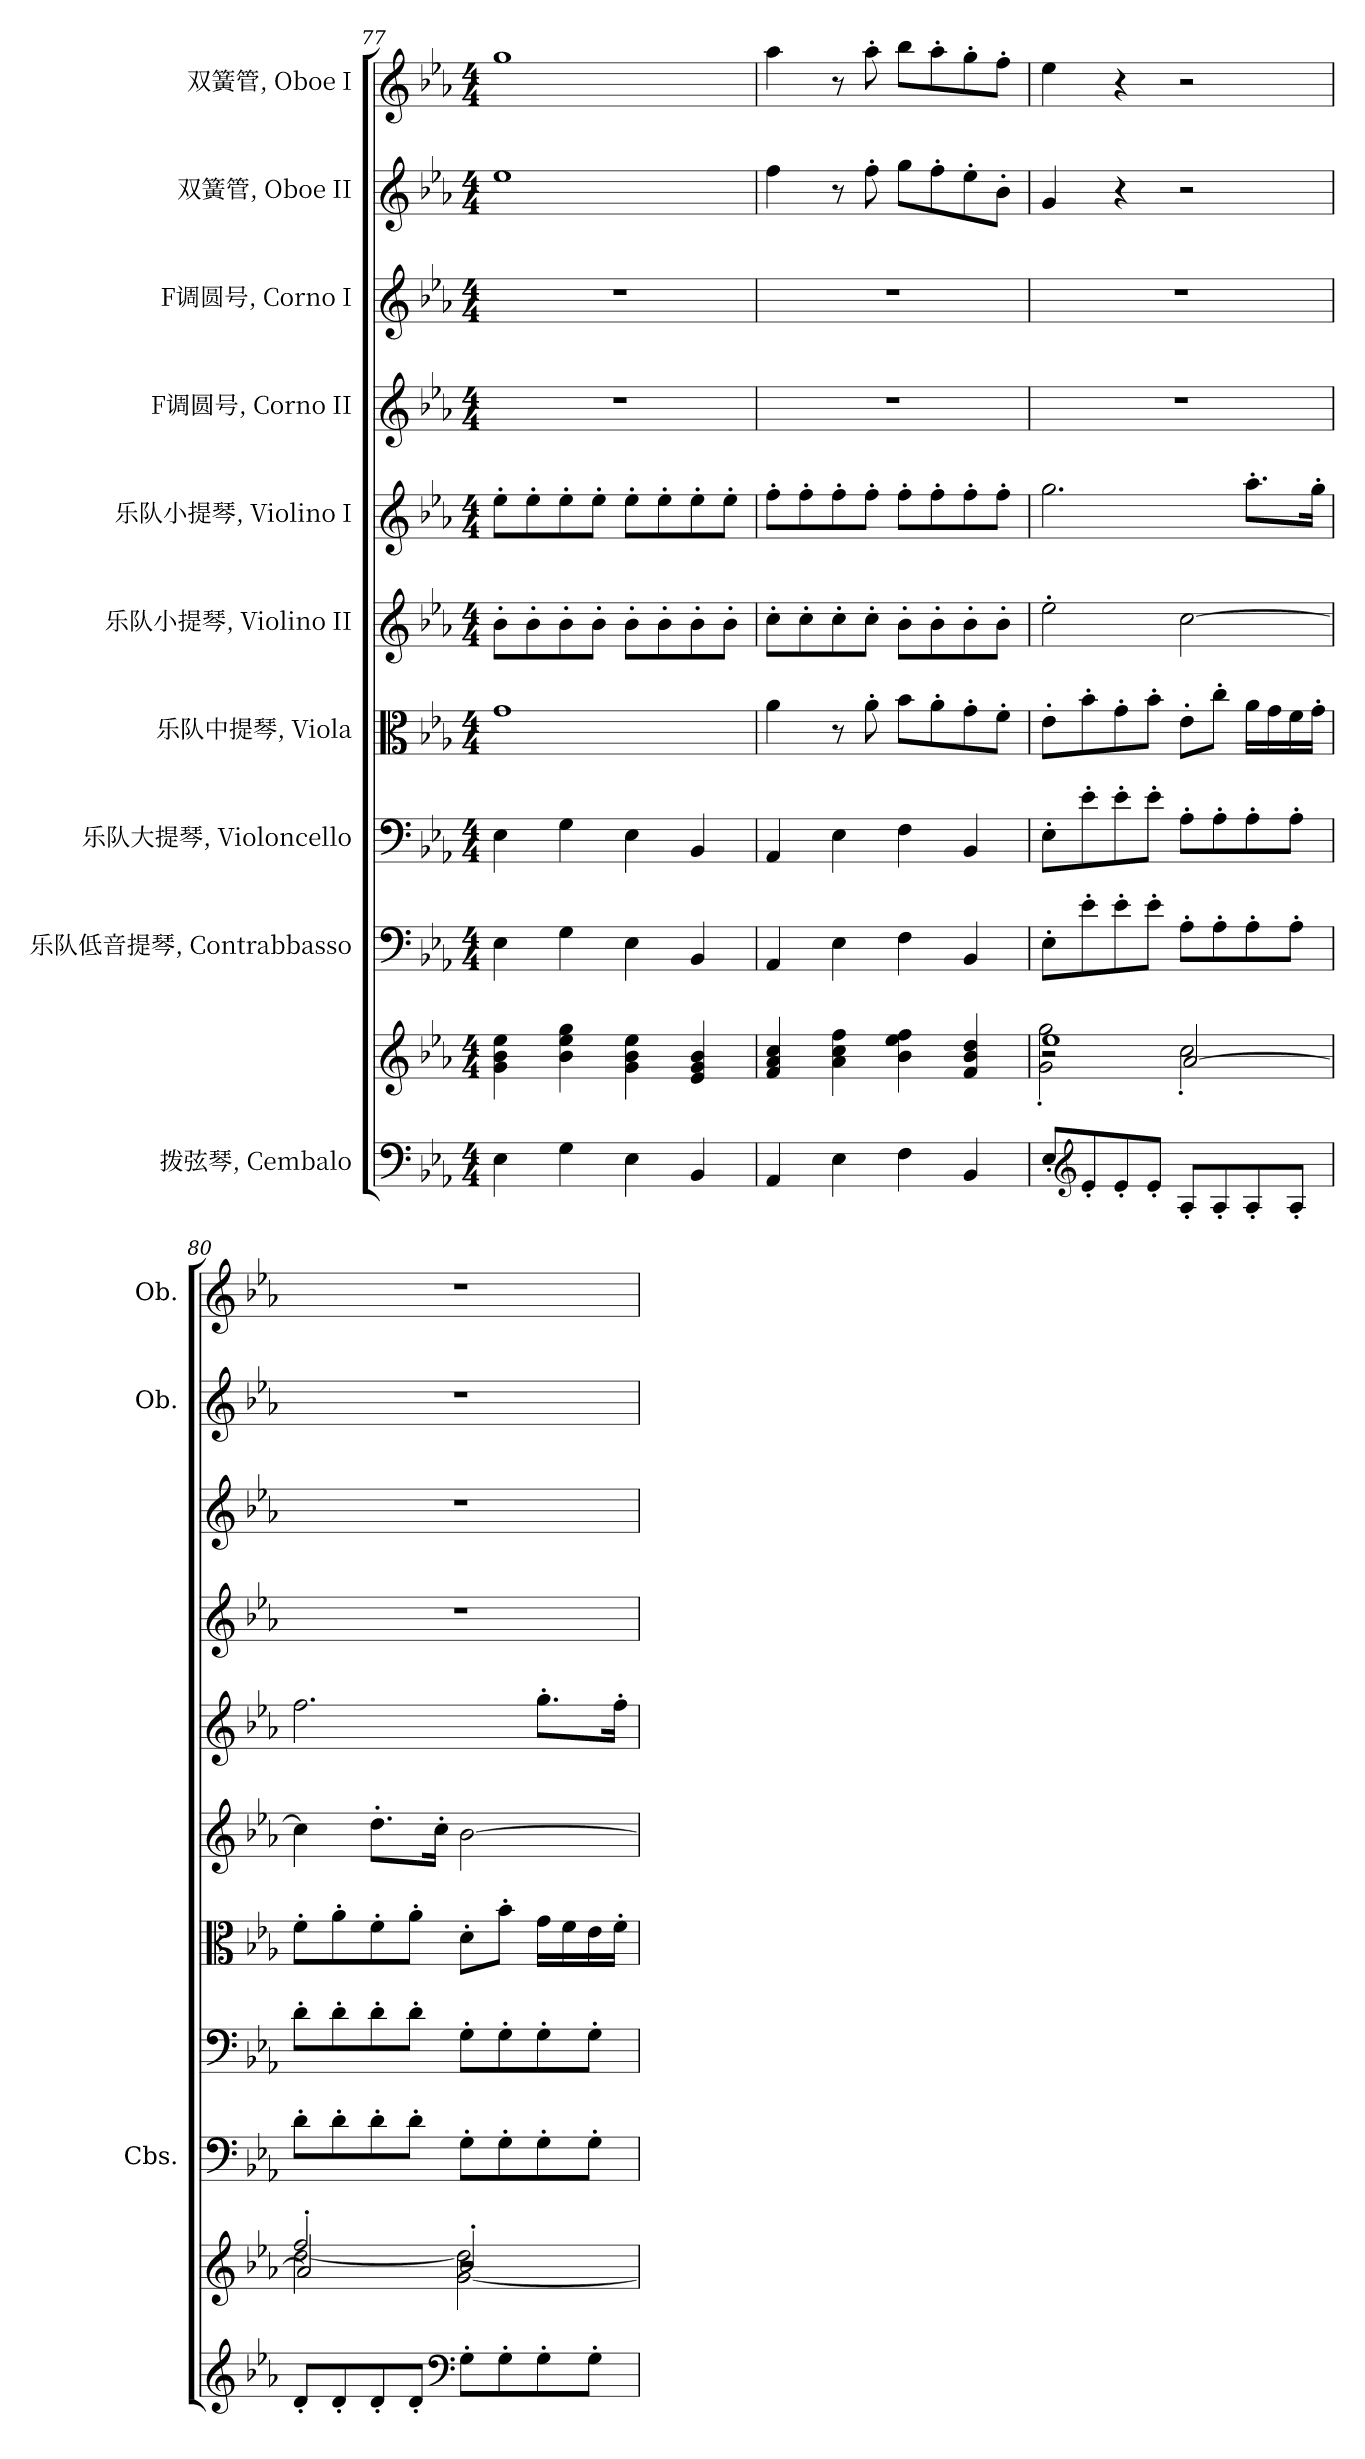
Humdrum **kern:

**kern	**kern	**kern	**kern	**kern	**kern	**kern	**kern	**kern	**kern	**kern
*part10	*part10	*part9	*part8	*part7	*part6	*part5	*part4	*part3	*part2	*part1
*staff11	*staff10	*staff9	*staff8	*staff7	*staff6	*staff5	*staff4	*staff3	*staff2	*staff1
*I"拨弦琴, Cembalo	*	*I"乐队低音提琴, Contrabbasso	*I"乐队大提琴, Violoncello	*I"乐队中提琴, Viola	*I"乐队小提琴, Violino II	*I"乐队小提琴, Violino I	*I"F调圆号, Corno II	*I"F调圆号, Corno I	*I"双簧管, Oboe II	*I"双簧管, Oboe I
*	*	*I'Cbs.	*	*	*	*	*	*	*I'Ob.	*I'Ob.
*clefF4	*clefG2	*clefF4	*clefF4	*clefC3	*clefG2	*clefG2	*clefG2	*clefG2	*clefG2	*clefG2
*	*	*ITrd7c12	*	*	*	*	*ITrd4c7	*ITrd4c7	*	*
*k[b-e-a-]	*k[b-e-a-]	*k[b-e-a-]	*k[b-e-a-]	*k[b-e-a-]	*k[b-e-a-]	*k[b-e-a-]	*k[b-e-a-d-]	*k[b-e-a-d-]	*k[b-e-a-]	*k[b-e-a-]
*M4/4	*M4/4	*M4/4	*M4/4	*M4/4	*M4/4	*M4/4	*M4/4	*M4/4	*M4/4	*M4/4
=77	=77	=77	=77	=77	=77	=77	=77	=77	=77	=77
4E-\	4g\ 4b-\ 4ee-\	4EE-\	4E-\	1g	8b-'\L	8ee-'\L	1r	1r	1ee-	1gg
.	.	.	.	.	8b-'\	8ee-'\	.	.	.	.
4G\	4b-\ 4ee-\ 4gg\	4GG\	4G\	.	8b-'\	8ee-'\	.	.	.	.
.	.	.	.	.	8b-'\J	8ee-'\J	.	.	.	.
4E-\	4g\ 4b-\ 4ee-\	4EE-\	4E-\	.	8b-'\L	8ee-'\L	.	.	.	.
.	.	.	.	.	8b-'\	8ee-'\	.	.	.	.
4BB-/	4e-/ 4g/ 4b-/	4BBB-/	4BB-/	.	8b-'\	8ee-'\	.	.	.	.
.	.	.	.	.	8b-'\J	8ee-'\J	.	.	.	.
=78	=78	=78	=78	=78	=78	=78	=78	=78	=78	=78
4AA-/	4f/ 4a-/ 4cc/	4AAA-/	4AA-/	4a-\	8cc'\L	8ff'\L	1r	1r	4ff\	4aa-\
.	.	.	.	.	8cc'\	8ff'\	.	.	.	.
4E-\	4a-\ 4cc\ 4ff\	4EE-\	4E-\	8r	8cc'\	8ff'\	.	.	8r	8r
.	.	.	.	8a-'\	8cc'\J	8ff'\J	.	.	8ff'\	8aa-'\
4F\	4b-\ 4ee-\ 4ff\	4FF\	4F\	8b-\L	8b-'\L	8ff'\L	.	.	8gg\L	8bb-\L
.	.	.	.	8a-'\	8b-'\	8ff'\	.	.	8ff'\	8aa-'\
4BB-/	4f/ 4b-/ 4dd/	4BBB-/	4BB-/	8g'\	8b-'\	8ff'\	.	.	8ee-'\	8gg'\
.	.	.	.	8f'\J	8b-'\J	8ff'\J	.	.	8b-'\J	8ff'\J
=79	=79	=79	=79	=79	=79	=79	=79	=79	=79	=79
*	*^	*	*	*	*	*	*	*	*	*
*	*	*^	*	*	*	*	*	*	*	*	*
8E-'/L	1ee-	2g\' 2gg\'	2r	8EE-'\L	8E-'\L	8e-'\L	2ee-'\	2.gg\	1r	1r	4g/	4ee-\
*clefG2	*	*	*	*	*	*	*	*	*	*	*	*
8e-'/	.	.	.	8E-'\	8e-'\	8b-'\	.	.	.	.	.	.
8e-'/	.	.	.	8E-'\	8e-'\	8g'\	.	.	.	.	4r	4r
8e-'/J	.	.	.	8E-'\J	8e-'\J	8b-'\J	.	.	.	.	.	.
8A-'/L	.	2cc'\	[2a-/	8AA-'\L	8A-'\L	8e-'\L	[2cc\	.	.	.	2r	2r
8A-'/	.	.	.	8AA-'\	8A-'\	8cc'\J	.	.	.	.	.	.
8A-'/	.	.	.	8AA-'\	8A-'\	16a-\LL	.	8.aa-'\L	.	.	.	.
.	.	.	.	.	.	16g\	.	.	.	.	.	.
8A-'/J	.	.	.	8AA-'\J	8A-'\J	16f\	.	.	.	.	.	.
.	.	.	.	.	.	16g'\JJ	.	16gg'\Jk	.	.	.	.
!!LO:PB:g=z
=80	=80	=80	=80	=80	=80	=80	=80	=80	=80	=80	=80	=80
8d'/L	2ff'/	[2dd\	2a-/]	8D'\L	8d'\L	8f'\L	4cc\]	2.ff\	1r	1r	1r	1r
8d'/	.	.	.	8D'\	8d'\	8a-'\	.	.	.	.	.	.
8d'/	.	.	.	8D'\	8d'\	8f'\	8.dd'\L	.	.	.	.	.
8d'/J	.	.	.	8D'\J	8d'\J	8a-'\J	.	.	.	.	.	.
.	.	.	.	.	.	.	16cc'\Jk	.	.	.	.	.
*clefF4	*	*	*	*	*	*	*	*	*	*	*	*
8G'\L	2b-'/	[2g\ 2dd\]	2r	8GG'\L	8G'\L	8d'\L	[2b-\	.	.	.	.	.
8G'\	.	.	.	8GG'\	8G'\	8b-'\J	.	.	.	.	.	.
8G'\	.	.	.	8GG'\	8G'\	16g\LL	.	8.gg'\L	.	.	.	.
.	.	.	.	.	.	16f\	.	.	.	.	.	.
8G'\J	.	.	.	8GG'\J	8G'\J	16e-\	.	.	.	.	.	.
.	.	.	.	.	.	16f'\JJ	.	16ff'\Jk	.	.	.	.
*	*v	*v	*v	*	*	*	*	*	*	*	*	*
=	=	=	=	=	=	=	=	=	=	=
*-	*-	*-	*-	*-	*-	*-	*-	*-	*-	*-
